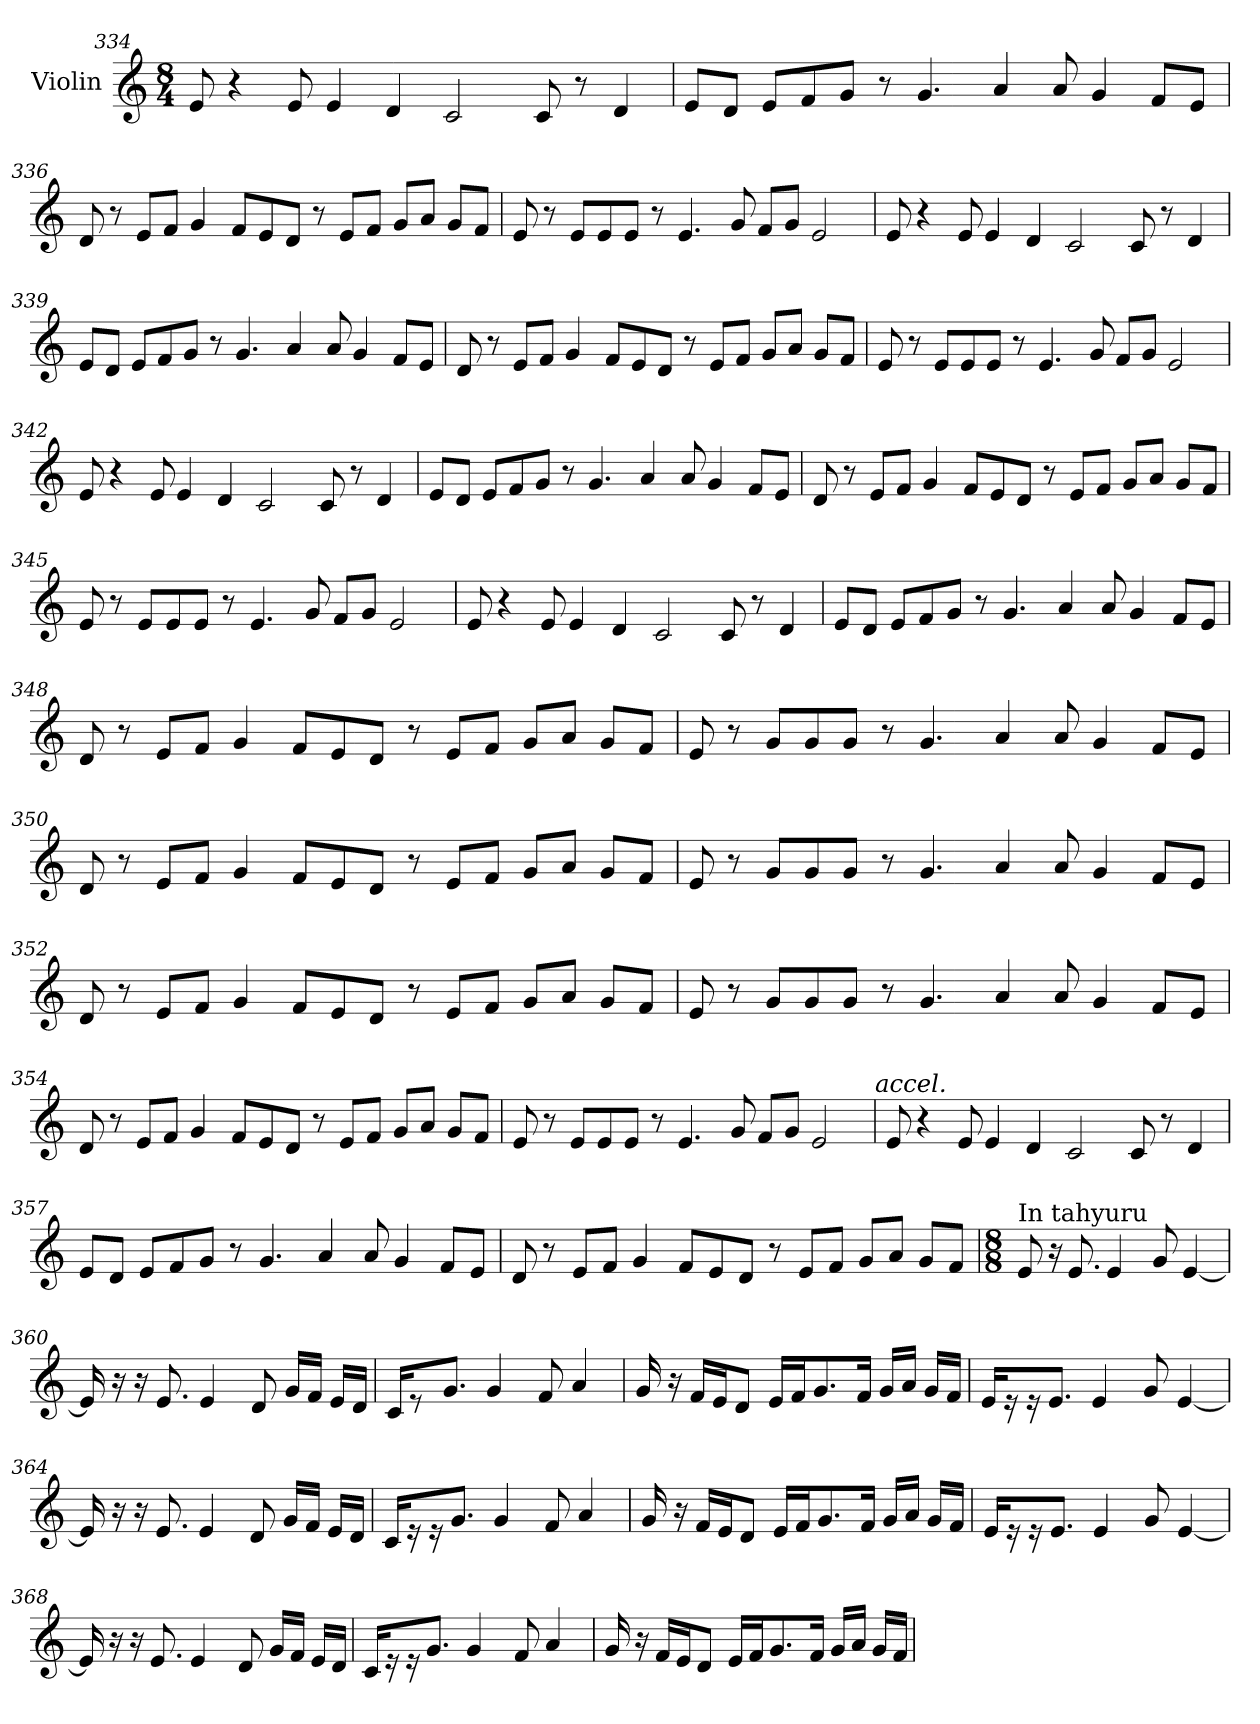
**kern
*part1
*staff1
*I"Violin
*clefG2
*k[]
*M8/4
=334
8e/
4r
8e/
4e/
4d/
2c/
8c/
8r
4d/
!!LO:LB:g=z
=335
8e/L
8d/J
8e/L
8f/
8g/J
8r
4.g/
4a/
8a/
4g/
8f/L
8e/J
=336
8d/
8r
8e/L
8f/J
4g/
8f/L
8e/
8d/J
8r
8e/L
8f/J
8g/L
8a/J
8g/L
8f/J
!!LO:LB:g=z
=337
8e/
8r
8e/L
8e/
8e/J
8r
4.e/
8g/
8f/L
8g/J
2e/
=338
8e/
4r
8e/
4e/
4d/
2c/
8c/
8r
4d/
!!LO:LB:g=z
=339
8e/L
8d/J
8e/L
8f/
8g/J
8r
4.g/
4a/
8a/
4g/
8f/L
8e/J
=340
8d/
8r
8e/L
8f/J
4g/
8f/L
8e/
8d/J
8r
8e/L
8f/J
8g/L
8a/J
8g/L
8f/J
!!LO:PB:g=z
=341
8e/
8r
8e/L
8e/
8e/J
8r
4.e/
8g/
8f/L
8g/J
2e/
=342
8e/
4r
8e/
4e/
4d/
2c/
8c/
8r
4d/
!!LO:LB:g=z
=343
8e/L
8d/J
8e/L
8f/
8g/J
8r
4.g/
4a/
8a/
4g/
8f/L
8e/J
=344
8d/
8r
8e/L
8f/J
4g/
8f/L
8e/
8d/J
8r
8e/L
8f/J
8g/L
8a/J
8g/L
8f/J
!!LO:LB:g=z
=345
8e/
8r
8e/L
8e/
8e/J
8r
4.e/
8g/
8f/L
8g/J
2e/
=346
8e/
4r
8e/
4e/
4d/
2c/
8c/
8r
4d/
!!LO:LB:g=z
=347
8e/L
8d/J
8e/L
8f/
8g/J
8r
4.g/
4a/
8a/
4g/
8f/L
8e/J
=348
8d/
8r
8e/L
8f/J
4g/
8f/L
8e/
8d/J
8r
8e/L
8f/J
8g/L
8a/J
8g/L
8f/J
!!LO:LB:g=z
=349
8e/
8r
8g/L
8g/
8g/J
8r
4.g/
4a/
8a/
4g/
8f/L
8e/J
=350
8d/
8r
8e/L
8f/J
4g/
8f/L
8e/
8d/J
8r
8e/L
8f/J
8g/L
8a/J
8g/L
8f/J
!!LO:LB:g=z
=351
8e/
8r
8g/L
8g/
8g/J
8r
4.g/
4a/
8a/
4g/
8f/L
8e/J
=352
8d/
8r
8e/L
8f/J
4g/
8f/L
8e/
8d/J
8r
8e/L
8f/J
8g/L
8a/J
8g/L
8f/J
!!LO:LB:g=z
=353
8e/
8r
8g/L
8g/
8g/J
8r
4.g/
4a/
8a/
4g/
8f/L
8e/J
=354
8d/
8r
8e/L
8f/J
4g/
8f/L
8e/
8d/J
8r
8e/L
8f/J
8g/L
8a/J
8g/L
8f/J
!!LO:LB:g=z
=355
8e/
8r
8e/L
8e/
8e/J
8r
4.e/
8g/
8f/L
8g/J
2e/
!LO:TX:a:i:t=accel.
=356
8e/
4r
8e/
4e/
4d/
2c/
8c/
8r
4d/
!!LO:PB:g=z
=357
8e/L
8d/J
8e/L
8f/
8g/J
8r
4.g/
4a/
8a/
4g/
8f/L
8e/J
=358
8d/
8r
8e/L
8f/J
4g/
8f/L
8e/
8d/J
8r
8e/L
8f/J
8g/L
8a/J
8g/L
8f/J
=359
*M8/8
*MM35
!LO:TX:a:t=In tahyuru
8e/
16r
8.e/
4e/
8g/
[4e/
!!LO:LB:g=z
=360
16e/]
16r
16r
8.e/
4e/
8d/
16g/LL
16f/JJ
16e/LL
16d/JJ
=361
16c/KL
8r
8.g/J
4g/
8f/
4a/
=362
16g/
16r
16f/LL
16e/J
8d/J
16e/LL
16f/J
8.g/
16f/Jk
16g/LL
16a/JJ
16g/LL
16f/JJ
=363
16e/KL
16r
16r
8.e/J
4e/
8g/
[4e/
!!LO:LB:g=z
=364
16e/]
16r
16r
8.e/
4e/
8d/
16g/LL
16f/JJ
16e/LL
16d/JJ
=365
16c/KL
16r
16r
8.g/J
4g/
8f/
4a/
=366
16g/
16r
16f/LL
16e/J
8d/J
16e/LL
16f/J
8.g/
16f/Jk
16g/LL
16a/JJ
16g/LL
16f/JJ
=367
16e/KL
16r
16r
8.e/J
4e/
8g/
[4e/
!!LO:LB:g=z
=368
16e/]
16r
16r
8.e/
4e/
8d/
16g/LL
16f/JJ
16e/LL
16d/JJ
=369
16c/KL
16r
16r
8.g/J
4g/
8f/
4a/
=370
16g/
16r
16f/LL
16e/J
8d/J
16e/LL
16f/J
8.g/
16f/Jk
16g/LL
16a/JJ
16g/LL
16f/JJ
=
*-
